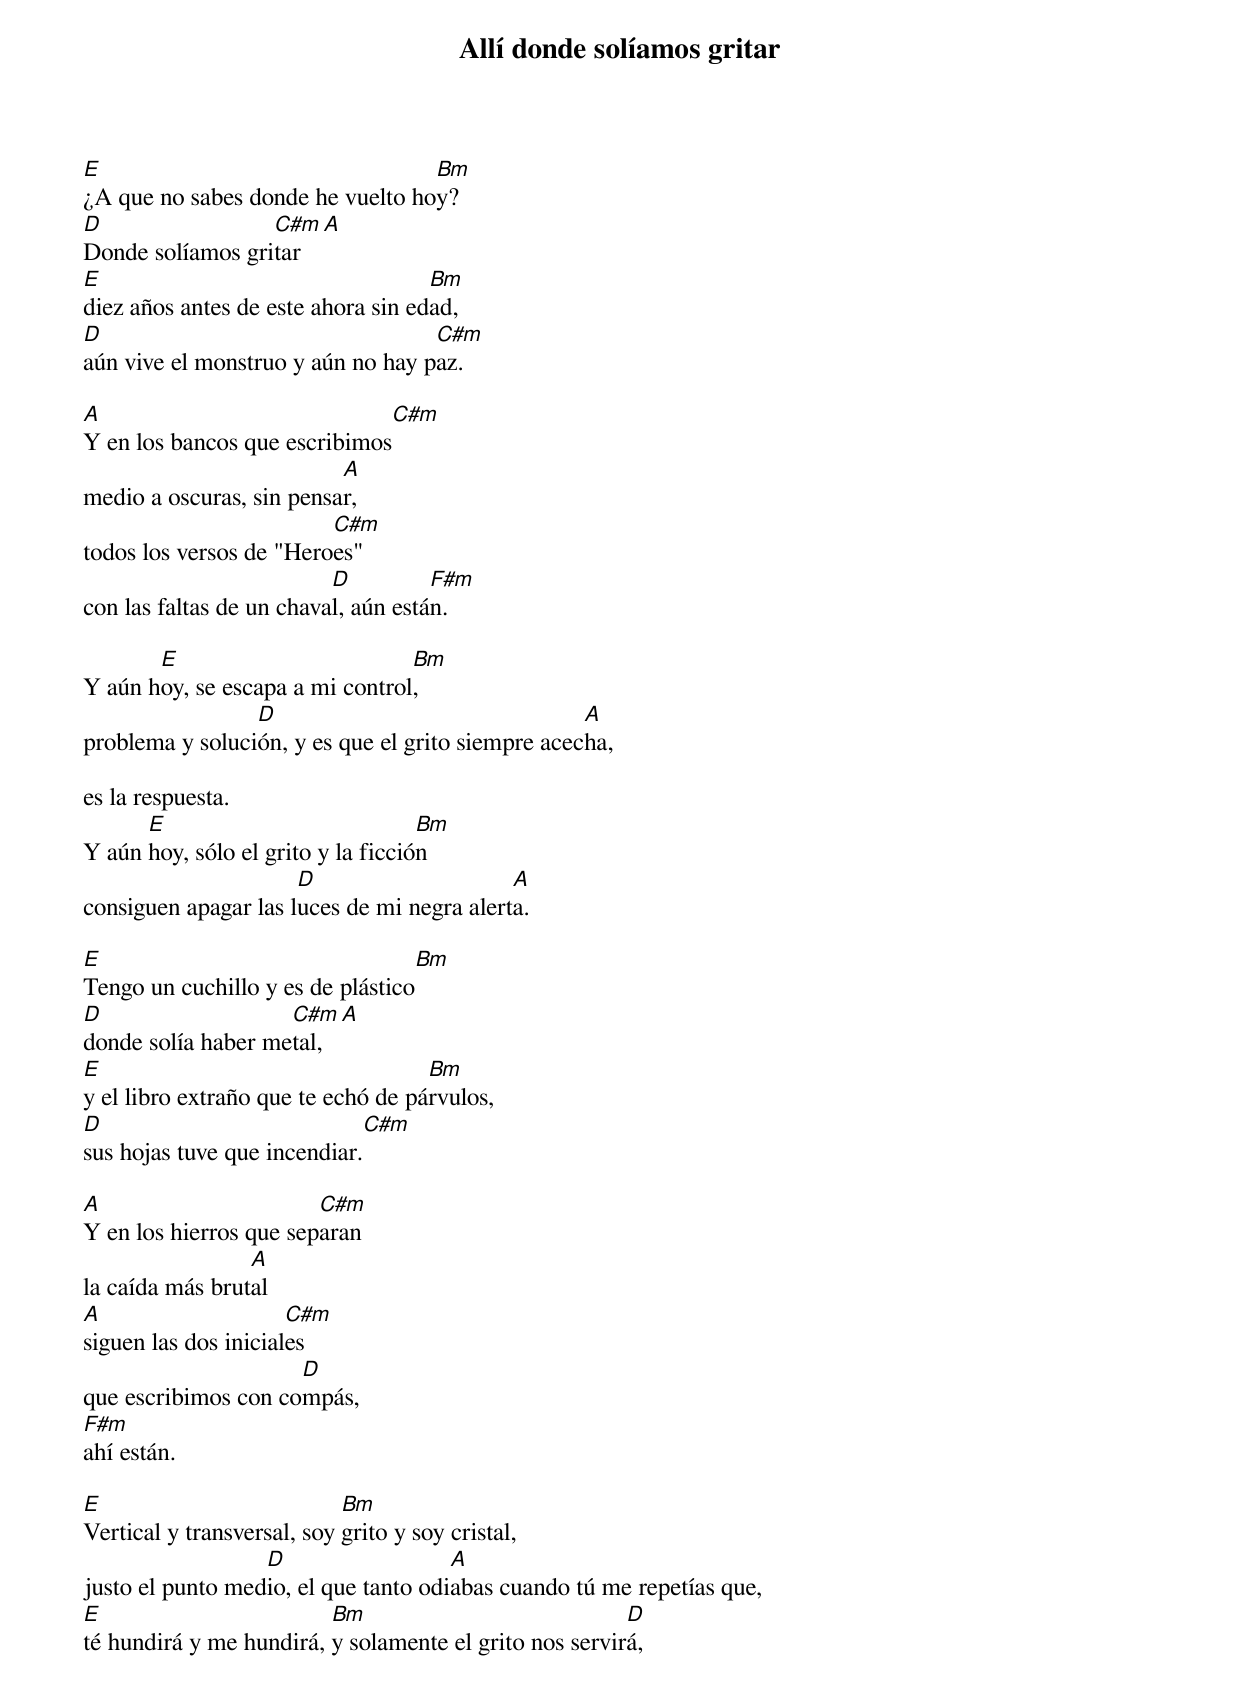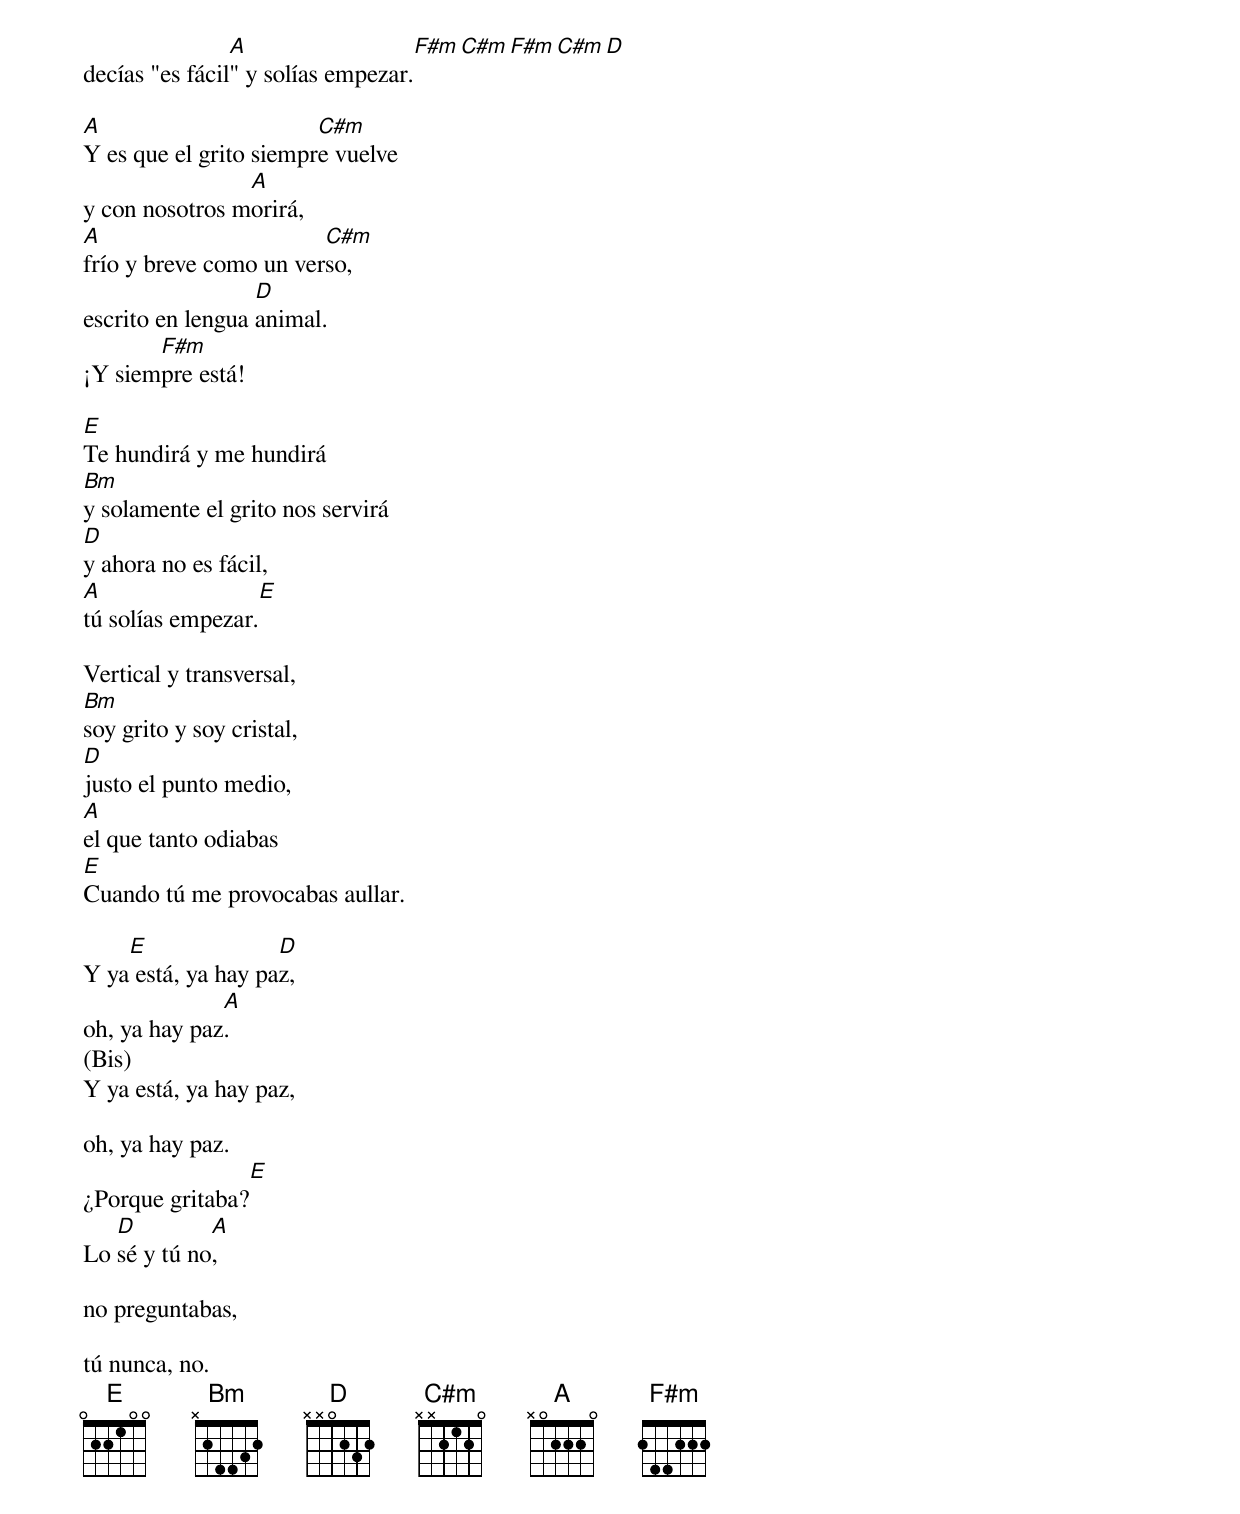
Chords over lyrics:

Allí donde solíamos gritar

E                                 Bm
¿A que no sabes donde he vuelto hoy?
D                 C#m    A
Donde solíamos gritar
E                                   Bm
diez años antes de este ahora sin edad,
D                                  C#m
aún vive el monstruo y aún no hay paz.

A                             C#m
Y en los bancos que escribimos
                          A
medio a oscuras, sin pensar,
                         C#m
todos los versos de "Heroes"
                          D          F#m
con las faltas de un chaval, aún están.

       E                         Bm
Y aún hoy, se escapa a mi control,
                 D                                 A
problema y solución, y es que el grito siempre acecha,

es la respuesta.
      E                             Bm
Y aún hoy, sólo el grito y la ficción
                      D                     A
consiguen apagar las luces de mi negra alerta.

E                                 Bm
Tengo un cuchillo y es de plástico
D                   C#m     A
donde solía haber metal,
E                                   Bm
y el libro extraño que te echó de párvulos,
D                                   C#m
sus hojas tuve que incendiar.

A                       C#m
Y en los hierros que separan
                 A
la caída más brutal
A                     C#m
siguen las dos iniciales
                     D
que escribimos con compás,
F#m
ahí están.

E                           Bm
Vertical y transversal, soy grito y soy cristal,
                  D                   A
justo el punto medio, el que tanto odiabas cuando tú me repetías que,
E                        Bm                             D
té hundirá y me hundirá, y solamente el grito nos servirá,
                A                  F#m  C#m  F#m  C#m D
decías "es fácil" y solías empezar.

A                       C#m
Y es que el grito siempre vuelve
                A
y con nosotros morirá,
A                       C#m
frío y breve como un verso,
                  D
escrito en lengua animal.
       F#m
¡Y siempre está!

E
Te hundirá y me hundirá
Bm
y solamente el grito nos servirá
D
y ahora no es fácil,
A                 E
tú solías empezar.

Vertical y transversal,
Bm
soy grito y soy cristal,
D
justo el punto medio,
A
el que tanto odiabas
E
Cuando tú me provocabas aullar.

    E               D
Y ya está, ya hay paz,
              A
oh, ya hay paz.
(Bis)
Y ya está, ya hay paz,

oh, ya hay paz.
                 E
¿Porque gritaba?
   D         A
Lo sé y tú no,

no preguntabas,

tú nunca, no.
